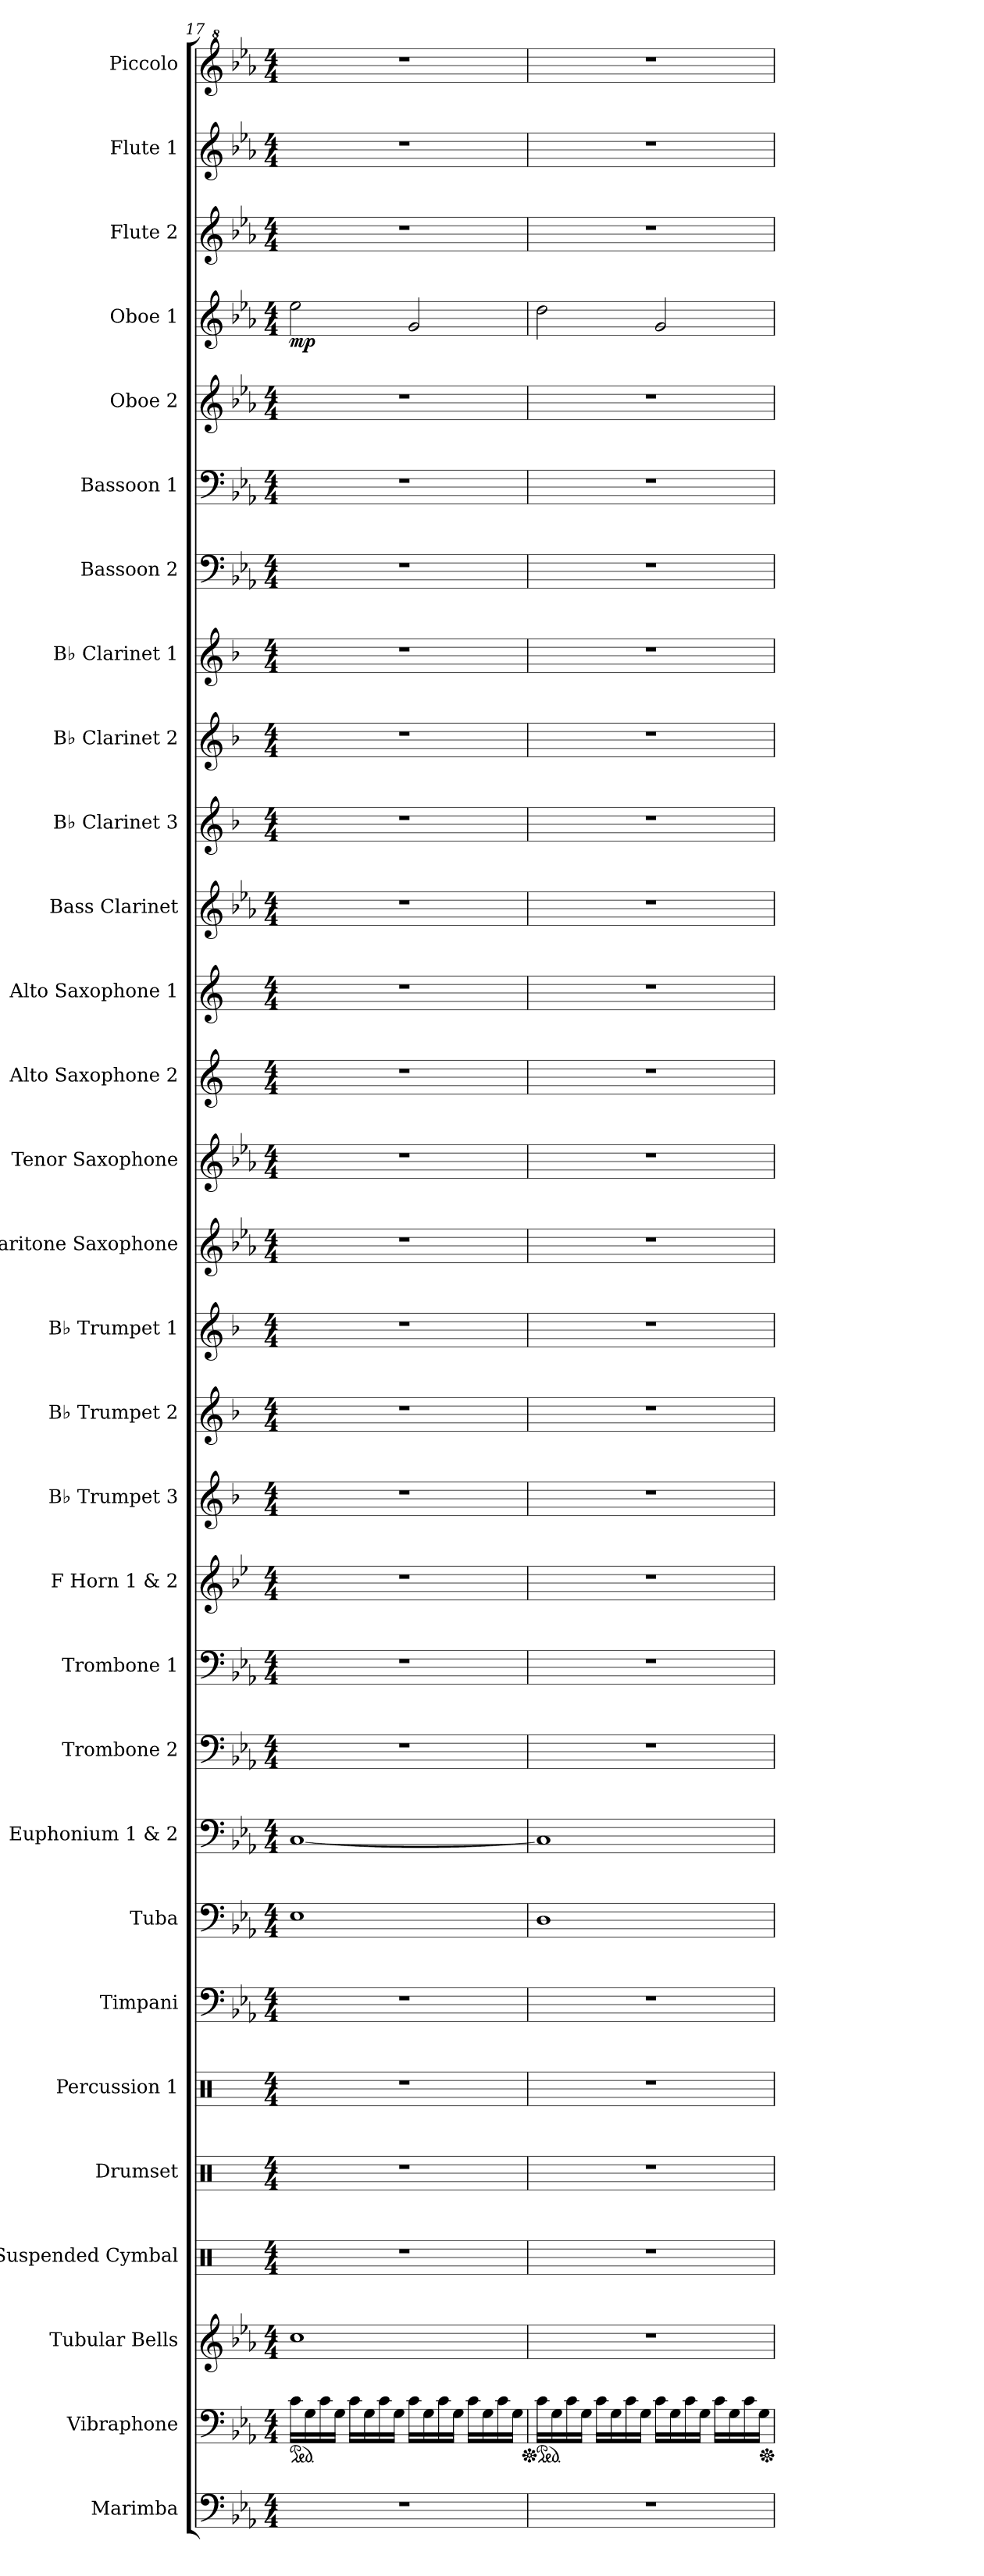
**kern	**kern	**kern	**kern	**kern	**kern	**kern	**kern	**kern	**kern	**kern	**kern	**kern	**kern	**kern	**kern	**kern	**kern	**kern	**kern	**kern	**kern	**kern	**kern	**kern	**kern	**kern	**dynam	**kern	**kern	**kern
*part30	*part29	*part28	*part27	*part26	*part25	*part24	*part23	*part22	*part21	*part20	*part19	*part18	*part17	*part16	*part15	*part14	*part13	*part12	*part11	*part10	*part9	*part8	*part7	*part6	*part5	*part4	*part4	*part3	*part2	*part1
*staff30	*staff29	*staff28	*staff27	*staff26	*staff25	*staff24	*staff23	*staff22	*staff21	*staff20	*staff19	*staff18	*staff17	*staff16	*staff15	*staff14	*staff13	*staff12	*staff11	*staff10	*staff9	*staff8	*staff7	*staff6	*staff5	*staff4	*staff4	*staff3	*staff2	*staff1
*I"Marimba	*I"Vibraphone	*I"Tubular Bells	*I"Suspended Cymbal	*I"Drumset	*I"Percussion 1	*I"Timpani	*I"Tuba	*I"Euphonium 1 &amp; 2	*I"Trombone 2	*I"Trombone 1	*I"F Horn 1 &amp; 2	*I"B♭ Trumpet 3	*I"B♭ Trumpet 2	*I"B♭ Trumpet 1	*I"Baritone Saxophone	*I"Tenor Saxophone	*I"Alto Saxophone 2	*I"Alto Saxophone 1	*I"Bass Clarinet	*I"B♭ Clarinet 3	*I"B♭ Clarinet 2	*I"B♭ Clarinet 1	*I"Bassoon 2	*I"Bassoon 1	*I"Oboe 2	*I"Oboe 1	*	*I"Flute 2	*I"Flute 1	*I"Piccolo
*I'Mrm.	*I'Vib.	*I'Tu. Be.	*I'Sus. Cym.	*I'Drs.	*I'Perc. 1	*I'Timp.	*I'Tba.	*I'Euph. 1 &amp; 2	*I'Tbn. 2	*I'Tbn. 1	*I'F Hn. 1 2	*I'B♭ Tpt. 3	*I'B♭ Tpt. 2	*I'B♭ Tpt. 1	*I'Bar. Sax.	*I'T. Sax.	*I'A. Sax. 2	*I'A. Sax. 1	*I'B. Cl.	*I'B♭ Cl. 3	*I'B♭ Cl. 2	*I'B♭ Cl. 1	*I'Bsn. 2	*I'Bsn. 1	*I'Ob. 2	*I'Ob. 1	*	*I'Fl. 2	*I'Fl. 1	*I'Picc.
*clefF4	*clefF4	*clefG2	*clefX	*clefX	*clefX	*clefF4	*clefF4	*clefF4	*clefF4	*clefF4	*clefG2	*clefG2	*clefG2	*clefG2	*clefG2	*clefG2	*clefG2	*clefG2	*clefG2	*clefG2	*clefG2	*clefG2	*clefF4	*clefF4	*clefG2	*clefG2	*	*clefG2	*clefG2	*clefG^2
*	*	*	*	*	*	*	*	*	*	*	*ITrd4c7	*ITrd1c2	*ITrd1c2	*ITrd1c2	*ITrd12c21	*ITrd8c14	*ITrd5c9	*ITrd5c9	*ITrd8c14	*ITrd1c2	*ITrd1c2	*ITrd1c2	*	*	*	*	*	*	*	*ITrd-7c-12
*k[b-e-a-]	*k[b-e-a-]	*k[b-e-a-]	*k[]	*k[]	*k[]	*k[b-e-a-]	*k[b-e-a-]	*k[b-e-a-]	*k[b-e-a-]	*k[b-e-a-]	*k[b-e-a-]	*k[b-e-a-]	*k[b-e-a-]	*k[b-e-a-]	*k[b-e-a-]	*k[b-e-a-]	*k[b-e-a-]	*k[b-e-a-]	*k[b-e-a-]	*k[b-e-a-]	*k[b-e-a-]	*k[b-e-a-]	*k[b-e-a-]	*k[b-e-a-]	*k[b-e-a-]	*k[b-e-a-]	*	*k[b-e-a-]	*k[b-e-a-]	*k[b-e-a-]
*M4/4	*M4/4	*M4/4	*M4/4	*M4/4	*M4/4	*M4/4	*M4/4	*M4/4	*M4/4	*M4/4	*M4/4	*M4/4	*M4/4	*M4/4	*M4/4	*M4/4	*M4/4	*M4/4	*M4/4	*M4/4	*M4/4	*M4/4	*M4/4	*M4/4	*M4/4	*M4/4	*	*M4/4	*M4/4	*M4/4
*	*ped	*	*	*	*	*	*	*	*	*	*	*	*	*	*	*	*	*	*	*	*	*	*	*	*	*	*	*	*	*
=17	=17	=17	=17	=17	=17	=17	=17	=17	=17	=17	=17	=17	=17	=17	=17	=17	=17	=17	=17	=17	=17	=17	=17	=17	=17	=17	=17	=17	=17	=17
!	!	!	!	!	!	!	!	!	!	!	!	!	!	!	!	!	!	!	!	!	!	!	!	!	!	!	!LO:DY:b	!	!	!
1r	16c\LL	1cc	1r	1r	1r	1r	1E-	[1C	1r	1r	1r	1r	1r	1r	1r	1r	1r	1r	1r	1r	1r	1r	1r	1r	1r	2ee-\	mp	1r	1r	1r
.	16G\	.	.	.	.	.	.	.	.	.	.	.	.	.	.	.	.	.	.	.	.	.	.	.	.	.	.	.	.	.
.	16c\	.	.	.	.	.	.	.	.	.	.	.	.	.	.	.	.	.	.	.	.	.	.	.	.	.	.	.	.	.
.	16G\JJ	.	.	.	.	.	.	.	.	.	.	.	.	.	.	.	.	.	.	.	.	.	.	.	.	.	.	.	.	.
.	16c\LL	.	.	.	.	.	.	.	.	.	.	.	.	.	.	.	.	.	.	.	.	.	.	.	.	.	.	.	.	.
.	16G\	.	.	.	.	.	.	.	.	.	.	.	.	.	.	.	.	.	.	.	.	.	.	.	.	.	.	.	.	.
.	16c\	.	.	.	.	.	.	.	.	.	.	.	.	.	.	.	.	.	.	.	.	.	.	.	.	.	.	.	.	.
.	16G\JJ	.	.	.	.	.	.	.	.	.	.	.	.	.	.	.	.	.	.	.	.	.	.	.	.	.	.	.	.	.
.	16c\LL	.	.	.	.	.	.	.	.	.	.	.	.	.	.	.	.	.	.	.	.	.	.	.	.	2g/	.	.	.	.
.	16G\	.	.	.	.	.	.	.	.	.	.	.	.	.	.	.	.	.	.	.	.	.	.	.	.	.	.	.	.	.
.	16c\	.	.	.	.	.	.	.	.	.	.	.	.	.	.	.	.	.	.	.	.	.	.	.	.	.	.	.	.	.
.	16G\JJ	.	.	.	.	.	.	.	.	.	.	.	.	.	.	.	.	.	.	.	.	.	.	.	.	.	.	.	.	.
.	16c\LL	.	.	.	.	.	.	.	.	.	.	.	.	.	.	.	.	.	.	.	.	.	.	.	.	.	.	.	.	.
.	16G\	.	.	.	.	.	.	.	.	.	.	.	.	.	.	.	.	.	.	.	.	.	.	.	.	.	.	.	.	.
.	16c\	.	.	.	.	.	.	.	.	.	.	.	.	.	.	.	.	.	.	.	.	.	.	.	.	.	.	.	.	.
.	16G\JJ	.	.	.	.	.	.	.	.	.	.	.	.	.	.	.	.	.	.	.	.	.	.	.	.	.	.	.	.	.
=18	=18	=18	=18	=18	=18	=18	=18	=18	=18	=18	=18	=18	=18	=18	=18	=18	=18	=18	=18	=18	=18	=18	=18	=18	=18	=18	=18	=18	=18	=18
*	*Xped	*	*	*	*	*	*	*	*	*	*	*	*	*	*	*	*	*	*	*	*	*	*	*	*	*	*	*	*	*
*	*ped	*	*	*	*	*	*	*	*	*	*	*	*	*	*	*	*	*	*	*	*	*	*	*	*	*	*	*	*	*
1r	16c\LL	1r	1r	1r	1r	1r	1D	1C]	1r	1r	1r	1r	1r	1r	1r	1r	1r	1r	1r	1r	1r	1r	1r	1r	1r	2dd\	.	1r	1r	1r
.	16G\	.	.	.	.	.	.	.	.	.	.	.	.	.	.	.	.	.	.	.	.	.	.	.	.	.	.	.	.	.
.	16c\	.	.	.	.	.	.	.	.	.	.	.	.	.	.	.	.	.	.	.	.	.	.	.	.	.	.	.	.	.
.	16G\JJ	.	.	.	.	.	.	.	.	.	.	.	.	.	.	.	.	.	.	.	.	.	.	.	.	.	.	.	.	.
.	16c\LL	.	.	.	.	.	.	.	.	.	.	.	.	.	.	.	.	.	.	.	.	.	.	.	.	.	.	.	.	.
.	16G\	.	.	.	.	.	.	.	.	.	.	.	.	.	.	.	.	.	.	.	.	.	.	.	.	.	.	.	.	.
.	16c\	.	.	.	.	.	.	.	.	.	.	.	.	.	.	.	.	.	.	.	.	.	.	.	.	.	.	.	.	.
.	16G\JJ	.	.	.	.	.	.	.	.	.	.	.	.	.	.	.	.	.	.	.	.	.	.	.	.	.	.	.	.	.
.	16c\LL	.	.	.	.	.	.	.	.	.	.	.	.	.	.	.	.	.	.	.	.	.	.	.	.	2g/	.	.	.	.
.	16G\	.	.	.	.	.	.	.	.	.	.	.	.	.	.	.	.	.	.	.	.	.	.	.	.	.	.	.	.	.
.	16c\	.	.	.	.	.	.	.	.	.	.	.	.	.	.	.	.	.	.	.	.	.	.	.	.	.	.	.	.	.
.	16G\JJ	.	.	.	.	.	.	.	.	.	.	.	.	.	.	.	.	.	.	.	.	.	.	.	.	.	.	.	.	.
.	16c\LL	.	.	.	.	.	.	.	.	.	.	.	.	.	.	.	.	.	.	.	.	.	.	.	.	.	.	.	.	.
.	16G\	.	.	.	.	.	.	.	.	.	.	.	.	.	.	.	.	.	.	.	.	.	.	.	.	.	.	.	.	.
.	16c\	.	.	.	.	.	.	.	.	.	.	.	.	.	.	.	.	.	.	.	.	.	.	.	.	.	.	.	.	.
.	16G\JJ	.	.	.	.	.	.	.	.	.	.	.	.	.	.	.	.	.	.	.	.	.	.	.	.	.	.	.	.	.
*	*Xped	*	*	*	*	*	*	*	*	*	*	*	*	*	*	*	*	*	*	*	*	*	*	*	*	*	*	*	*	*
=	=	=	=	=	=	=	=	=	=	=	=	=	=	=	=	=	=	=	=	=	=	=	=	=	=	=	=	=	=	=
*-	*-	*-	*-	*-	*-	*-	*-	*-	*-	*-	*-	*-	*-	*-	*-	*-	*-	*-	*-	*-	*-	*-	*-	*-	*-	*-	*-	*-	*-	*-
